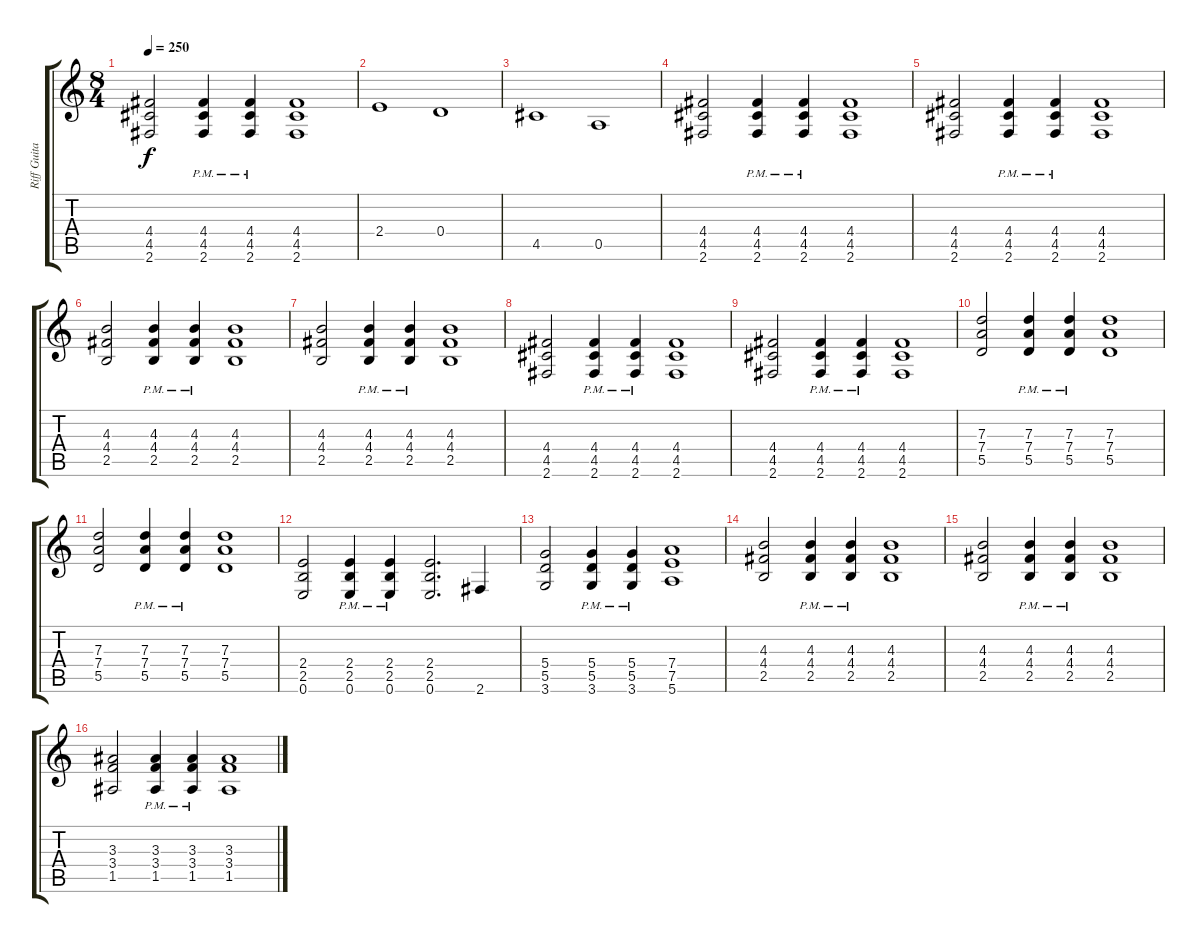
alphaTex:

\track ("Riff Guitar" "Riff Guita") {instrument distortionguitar}
\staff {score tabs}
\tuning (E4 B3 G3 D3 A2 E2) {hide}
\ts (8 4)
\tempo 250
\clef g2
\ks c
(4.4 4.5 2.6).2{dy f} (4.4{pm} 4.5{pm} 2.6{pm}).4 (4.4{pm} 4.5{pm} 2.6{pm}).4 (4.4 4.5 2.6).1 |
2.4.1 0.4.1 |
4.5.1 0.5.1 |
(4.4 4.5 2.6).2 (4.4{pm} 4.5{pm} 2.6{pm}).4 (4.4{pm} 4.5{pm} 2.6{pm}).4 (4.4 4.5 2.6).1 |
(4.4 4.5 2.6).2 (4.4{pm} 4.5{pm} 2.6{pm}).4 (4.4{pm} 4.5{pm} 2.6{pm}).4 (4.4 4.5 2.6).1 |
(4.3 4.4 2.5).2 (4.3{pm} 4.4{pm} 2.5{pm}).4 (4.3{pm} 4.4{pm} 2.5{pm}).4 (4.3 4.4 2.5).1 |
(4.3 4.4 2.5).2 (4.3{pm} 4.4{pm} 2.5{pm}).4 (4.3{pm} 4.4{pm} 2.5{pm}).4 (4.3 4.4 2.5).1 |
(4.4 4.5 2.6).2 (4.4{pm} 4.5{pm} 2.6{pm}).4 (4.4{pm} 4.5{pm} 2.6{pm}).4 (4.4 4.5 2.6).1 |
(4.4 4.5 2.6).2 (4.4{pm} 4.5{pm} 2.6{pm}).4 (4.4{pm} 4.5{pm} 2.6{pm}).4 (4.4 4.5 2.6).1 |
(7.3 7.4 5.5).2 (7.3{pm} 7.4{pm} 5.5{pm}).4 (7.3{pm} 7.4{pm} 5.5{pm}).4 (7.3 7.4 5.5).1 |
(7.3 7.4 5.5).2 (7.3{pm} 7.4{pm} 5.5{pm}).4 (7.3{pm} 7.4{pm} 5.5{pm}).4 (7.3 7.4 5.5).1 |
(2.4 2.5 0.6).2 (2.4{pm} 2.5{pm} 0.6{pm}).4 (2.4{pm} 2.5{pm} 0.6{pm}).4 (2.4 2.5 0.6).2{d} 2.6.4 |
(5.4 5.5 3.6).2 (5.4{pm} 5.5{pm} 3.6{pm}).4 (5.4{pm} 5.5{pm} 3.6{pm}).4 (7.4 7.5 5.6).1 |
(4.3 4.4 2.5).2 (4.3{pm} 4.4{pm} 2.5{pm}).4 (4.3{pm} 4.4{pm} 2.5{pm}).4 (4.3 4.4 2.5).1 |
(4.3 4.4 2.5).2 (4.3{pm} 4.4{pm} 2.5{pm}).4 (4.3{pm} 4.4{pm} 2.5{pm}).4 (4.3 4.4 2.5).1 |
(3.3 3.4 1.5).2 (3.3{pm} 3.4{pm} 1.5{pm}).4 (3.3{pm} 3.4{pm} 1.5{pm}).4 (3.3 3.4 1.5).1
